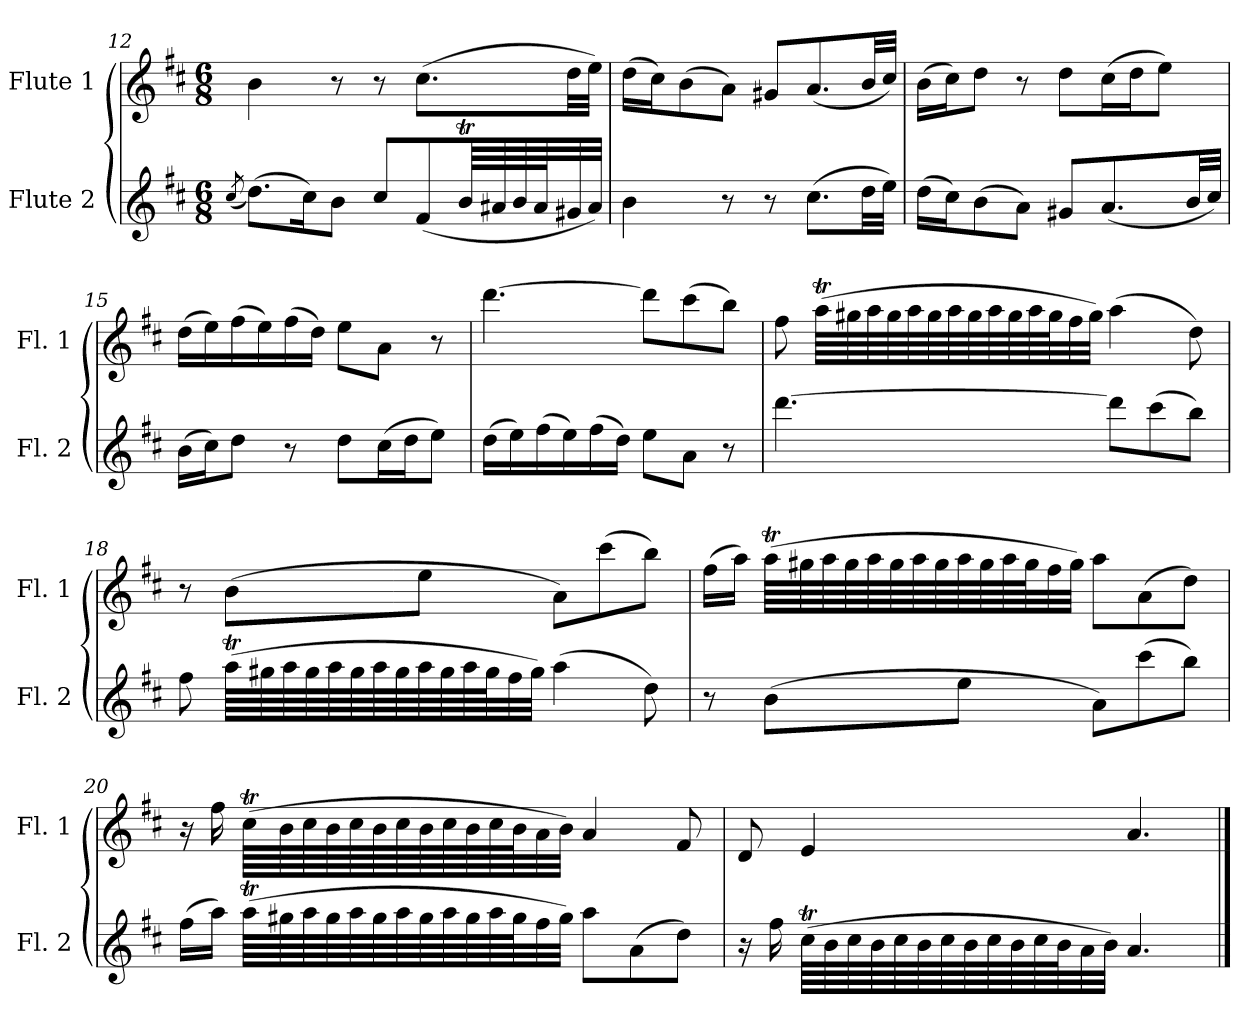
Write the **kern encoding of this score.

**kern	**kern
*part2	*part1
*staff2	*staff1
*I"Flute 2	*I"Flute 1
*I'Fl. 2	*I'Fl. 1
*clefG2	*clefG2
*k[f#c#]	*k[f#c#]
*D:	*D:
*M6/8	*M6/8
=12	=12
(8qcc#/	.
(8.dd\L)	4b\
16cc#\K)	.
8b\J	8r
8cc#/L	8r
(8f#/	(8.cc#\L
64bT/LLL	.
64a#X/	.
64b/	.
64a#/J	.
32g#X/	32dd\LL
32a#/JJJ)	32ee\JJJ)
=13	=13
4b\	(16dd\LL
.	16cc#\J)
.	(8b\
8r	8a\J)
8r	8g#X/L
(8.cc#\L	(8.a/
32dd\LL	32b/LL
32ee\JJJ)	32cc#/JJJ)
!!LO:LB:g=z
=14	=14
(16dd\LL	(16b\LL
16cc#\J)	16cc#\J)
(8b\	8dd\J
8a\J)	8r
8g#X/L	8dd\L
(8.a/	(16cc#\L
.	16dd\J
.	8ee\J)
32b/LL	.
32cc#/JJJ)	.
=15	=15
(16b\LL	(16dd\LL
16cc#\J)	16ee\)
8dd\J	(16ff#\
.	16ee\)
8r	(16ff#\
.	16dd\JJ)
8dd\L	8ee\L
(16cc#\L	8a\J
16dd\J	.
8ee\J)	8r
=16	=16
(16dd\LL	[4.ddd\
16ee\)	.
(16ff#\	.
16ee\)	.
(16ff#\	.
16dd\JJ)	.
8ee\L	8ddd\L]
8a\J	(8ccc#\
8r	8bb\J)
!!LO:PB:g=z
=17	=17
[4.ddd\	8ff#\
.	(64aaT\LLLL
.	64gg#X\
.	64aa\
.	64gg#\
.	64aa\
.	64gg#\
.	64aa\
.	64gg#\
.	64aa\
.	64gg#\
.	64aa\
.	64gg#\J
.	32ff#\
.	32gg#\JJJ)
8ddd\L]	(4aa\
(8ccc#\	.
8bb\J)	8dd\)
=18	=18
8ff#\	8r
(64aaT\LLLL	(8b\L
64gg#X\	.
64aa\	.
64gg#\	.
64aa\	.
64gg#\	.
64aa\	.
64gg#\	.
64aa\	8ee\J
64gg#\	.
64aa\	.
64gg#\J	.
32ff#\	.
32gg#\JJJ)	.
(4aa\	8a\L)
.	(8ccc#\
8dd\)	8bb\J)
!!LO:LB:g=z
=19	=19
8r	(16ff#\LL
.	16aa\JJ)
(8b\L	(64aaT\LLLL
.	64gg#X\
.	64aa\
.	64gg#\
.	64aa\
.	64gg#\
.	64aa\
.	64gg#\
8ee\J	64aa\
.	64gg#\
.	64aa\
.	64gg#\J
.	32ff#\
.	32gg#\JJJ)
8a\L)	8aa\L
(8ccc#\	(8a\
8bb\J)	8dd\J)
=20	=20
(16ff#\LL	16r
16aa\JJ)	16ff#\
(64aaT\LLLL	(64cc#t\LLLL
64gg#X\	64b\
64aa\	64cc#\
64gg#\	64b\
64aa\	64cc#\
64gg#\	64b\
64aa\	64cc#\
64gg#\	64b\
64aa\	64cc#\
64gg#\	64b\
64aa\	64cc#\
64gg#\J	64b\J
32ff#\	32a\
32gg#\JJJ)	32b\JJJ)
8aa\L	4a/
(8a\	.
8dd\J)	8f#/
!!LO:LB:g=z
=21	=21
16r	8d/
16ff#\	.
(64cc#t\LLLL	4e/
64b\	.
64cc#\	.
64b\	.
64cc#\	.
64b\	.
64cc#\	.
64b\	.
64cc#\	.
64b\	.
64cc#\	.
64b\J	.
32a\	.
32b\JJJ)	.
4.a/	4.a/
==	==
*-	*-
